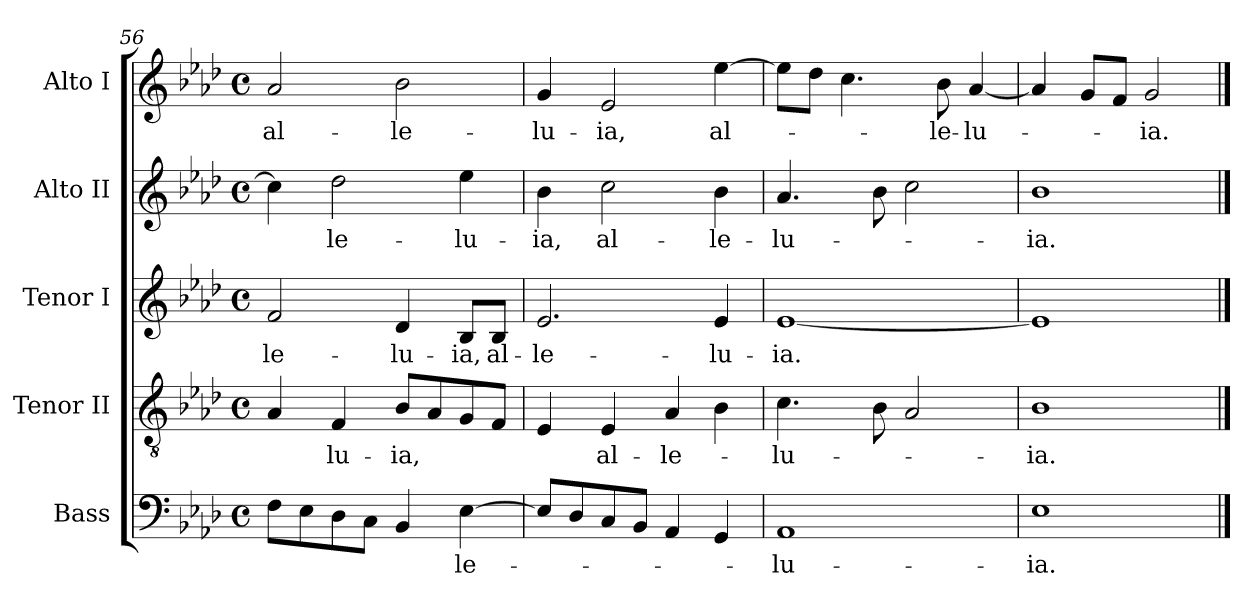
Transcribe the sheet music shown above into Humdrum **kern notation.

**kern	**text	**kern	**text	**kern	**text	**kern	**text	**kern	**text
*part5	*part5	*part4	*part4	*part3	*part3	*part2	*part2	*part1	*part1
*staff5	*staff5	*staff4	*staff4	*staff3	*staff3	*staff2	*staff2	*staff1	*staff1
*I"Bass	*	*I"Tenor II	*	*I"Tenor I	*	*I"Alto II	*	*I"Alto I	*
*clefF4	*	*clefGv2	*	*clefG2	*	*clefG2	*	*clefG2	*
*	*	*ITrd7c12	*	*	*	*	*	*	*
*k[b-e-a-d-]	*	*k[b-e-a-d-]	*	*k[b-e-a-d-]	*	*k[b-e-a-d-]	*	*k[b-e-a-d-]	*
*A-:	*	*A-:	*	*A-:	*	*A-:	*	*A-:	*
*M4/4	*	*M4/4	*	*M4/4	*	*M4/4	*	*M4/4	*
*met(c)	*	*met(c)	*	*met(c)	*	*met(c)	*	*met(c)	*
=56	=56	=56	=56	=56	=56	=56	=56	=56	=56
!	!	!	!	!	!LO:LY:b:color=#000000	!	!	!	!
!	!	!	!	!	!	!	!	!	!LO:LY:b:color=#000000
8Fi\L	.	4AA-i/	.	2fi/	-le-	4cci\]	.	2a-i/	al-
8E-i\	.	.	.	.	.	.	.	.	.
!	!	!	!LO:LY:b:color=#000000	!	!	!	!	!	!
!	!	!	!	!	!	!	!LO:LY:b:color=#000000	!	!
8D-i\	.	4FFi/	-lu-	.	.	2dd-i\	-le-	.	.
8Ci\J	.	.	.	.	.	.	.	.	.
!	!	!	!LO:LY:b:color=#000000	!	!	!	!	!	!
!	!	!	!	!	!LO:LY:b:color=#000000	!	!	!	!
!	!	!	!	!	!	!	!	!	!LO:LY:b:color=#000000
4BB-i/	.	8BB-i/L	-ia,	4d-i/	-lu-	.	.	2b-i\	-le-
.	.	8AA-i/	.	.	.	.	.	.	.
!	!LO:LY:b:color=#000000	!	!	!	!	!	!	!	!
!	!	!	!	!	!LO:LY:b:color=#000000	!	!	!	!
!	!	!	!	!	!	!	!LO:LY:b:color=#000000	!	!
[>4E-i\	-le-	8GGi/	.	8B-i/L	-ia,	4ee-i\	-lu-	.	.
!	!	!	!	!	!LO:LY:b:color=#000000	!	!	!	!
.	.	8FFi/J	.	8B-i/J	al-	.	.	.	.
!!LO:PB:g=z
=57	=57	=57	=57	=57	=57	=57	=57	=57	=57
!	!	!	!	!	!LO:LY:b:color=#000000	!	!	!	!
!	!	!	!	!	!	!	!LO:LY:b:color=#000000	!	!
!	!	!	!	!	!	!	!	!	!LO:LY:b:color=#000000
8E-i/L]	.	4EE-i/	.	2.e-i/	-le-	4b-i\	-ia,	4gi/	-lu-
8D-i/	.	.	.	.	.	.	.	.	.
!	!	!	!LO:LY:b:color=#000000	!	!	!	!	!	!
!	!	!	!	!	!	!	!LO:LY:b:color=#000000	!	!
!	!	!	!	!	!	!	!	!	!LO:LY:b:color=#000000
8Ci/	.	4EE-i/	al-	.	.	2cci\	al-	2e-i/	-ia,
8BB-i/J	.	.	.	.	.	.	.	.	.
!	!	!	!LO:LY:b:color=#000000	!	!	!	!	!	!
4AA-i/	.	4AA-i/	-le-	.	.	.	.	.	.
!	!	!	!	!	!LO:LY:b:color=#000000	!	!	!	!
!	!	!	!	!	!	!	!LO:LY:b:color=#000000	!	!
!	!	!	!	!	!	!	!	!	!LO:LY:b:color=#000000
4GGi/	.	4BB-i\	.	4e-i/	-lu-	4b-i\	-le-	[>4ee-i\	al-
=58	=58	=58	=58	=58	=58	=58	=58	=58	=58
!	!LO:LY:b:color=#000000	!	!	!	!	!	!	!	!
!	!	!	!LO:LY:b:color=#000000	!	!	!	!	!	!
!	!	!	!	!	!LO:LY:b:color=#000000	!	!	!	!
!	!	!	!	!	!	!	!LO:LY:b:color=#000000	!	!
1AA-i	-lu-	4.Ci\	-lu-	[<1e-i	-ia.	4.a-i/	-lu-	8ee-i\L]	.
.	.	.	.	.	.	.	.	8dd-i\J	.
.	.	.	.	.	.	.	.	4.cci\	.
.	.	8BB-i\	.	.	.	8b-i\	.	.	.
.	.	2AA-i/	.	.	.	2cci\	.	.	.
!	!	!	!	!	!	!	!	!	!LO:LY:b:color=#000000
.	.	.	.	.	.	.	.	8b-i\	-le-
!	!	!	!	!	!	!	!	!	!LO:LY:b:color=#000000
.	.	.	.	.	.	.	.	[<4a-i/	-lu-
=59	=59	=59	=59	=59	=59	=59	=59	=59	=59
!	!LO:LY:b:color=#000000	!	!	!	!	!	!	!	!
!	!	!	!LO:LY:b:color=#000000	!	!	!	!	!	!
!	!	!	!	!	!	!	!LO:LY:b:color=#000000	!	!
1E-i	-ia.	1BB-i	-ia.	1e-i]	.	1b-i	-ia.	4a-i/]	.
.	.	.	.	.	.	.	.	8gi/L	.
.	.	.	.	.	.	.	.	8fi/J	.
!	!	!	!	!	!	!	!	!	!LO:LY:b:color=#000000
.	.	.	.	.	.	.	.	2gi/	-ia.
==	==	==	==	==	==	==	==	==	==
*-	*-	*-	*-	*-	*-	*-	*-	*-	*-
